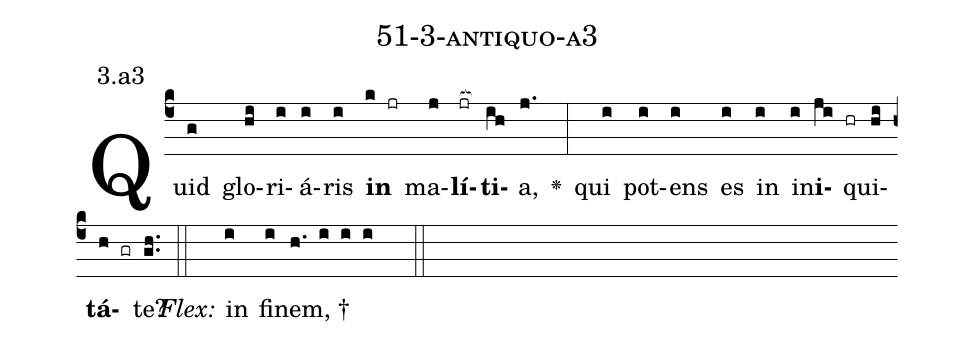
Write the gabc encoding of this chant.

name: 51-3-antiquo-a3;
annotation: 3.a3;
%%
(c4)Quid(g) glo(hi)ri(i)á(i)ris(i) <b>in</b>(k jr) ma(j)<b>lí</b>(jr[ocb:1{])<b>ti</b>(ih[ocb:0}])a,(j.) <v>\greheightstar</v>(:) qui(i) pot(i)ens(i) es(i) in(i) in(i)<b>i</b>(ji hr)qui(hi)<b>tá</b>(h gr)te?(gh..) (::)
<i>Flex:</i>()  in(i) fi(i)nem, †(h. i i i  ::)

%E(i) u(i) o(ji) u(hi) a(h) e.(gh..) (::)
